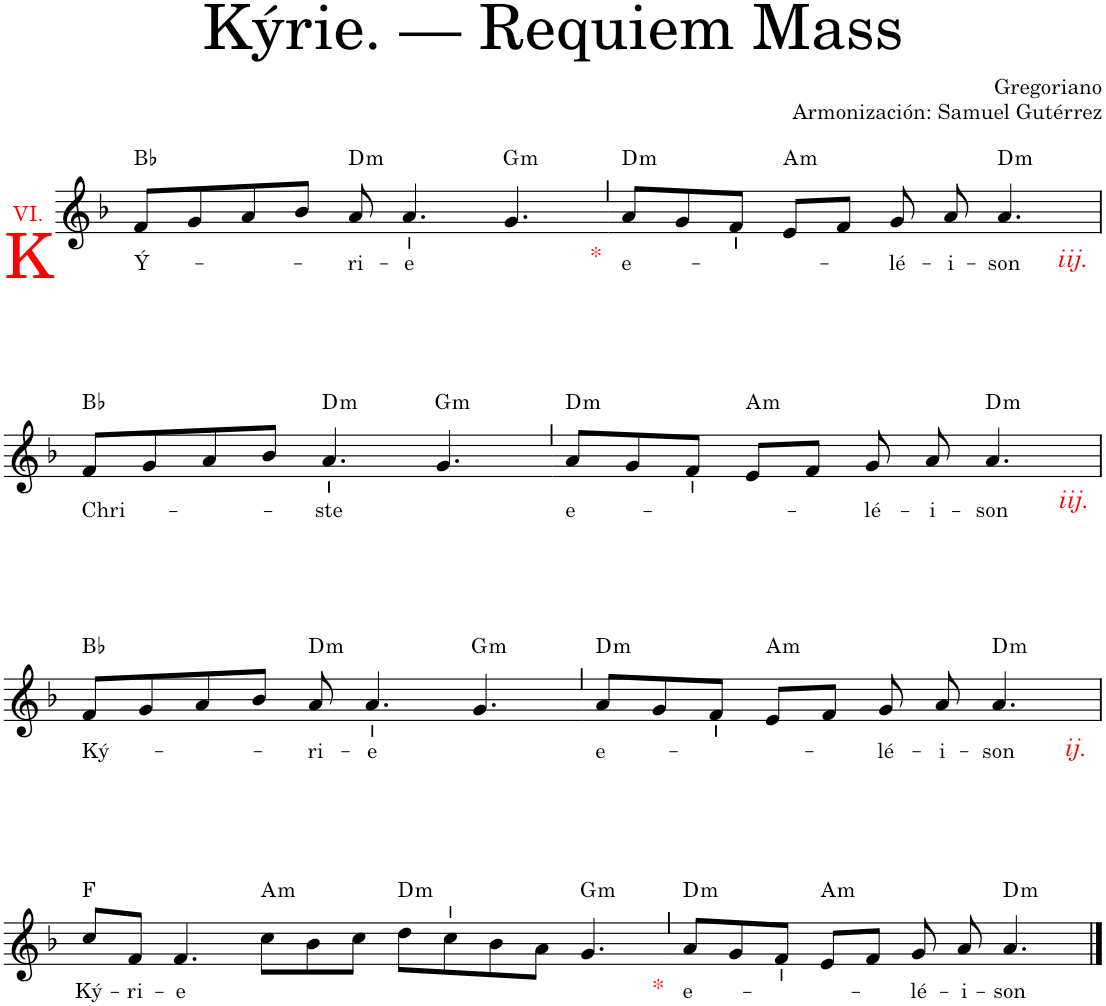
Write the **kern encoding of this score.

**kern	**text	**harte
*part1	*part1	*part1
*staff1	*staff1	*
*I"Soprano	*	*
*clefG2	*	*
*k[b-]	*	*
*M4/4	*	*
=1	=1	=1
!LO:TX:a:color=#FF0000:t=VI.	!	!
!LO:TX:b:color=#FF0000:t=K	!	!
!	!LO:LY:b	!
8f/L	Ý-	Bb:maj
8g/	.	.
8a/	.	.
8b-/J	.	.
!	!LO:LY:b	!LO:H:kt=m
8a/	-ri-	D:min
!	!LO:LY:b	!
4.a/	-e	.
!	!	!LO:H:kt=m
4.g/	.	G:min
=2`	=2`	=2`
!LO:TX:b:color=#FF0000:t=*	!	!
!	!LO:LY:b	!LO:H:kt=m
8a/L	e-	D:min
8g/	.	.
8f/J	.	.
!	!	!LO:H:kt=m
8e/L	.	A:min
8f/J	.	.
!	!LO:LY:b	!
8g/	-lé-	.
!	!LO:LY:b	!
8a/	-i-	.
!LO:TX:b:i:color=#FF0000:t=iij.	!	!
!	!LO:LY:b	!LO:H:kt=m
[8a/	-son	D:min
!!LO:LB:g=z
=3	=3	=3
!	!LO:LY:b	!
*^	*	*
8f/L	2..ryy	Chri-	Bb:maj
4a/]	.	.	.
8g/	.	.	.
!	!	!	!LO:H:kt=m
8a/	.	.	D:min
8b-/J	.	.	.
!	!	!LO:LY:b	!
4.a/	.	-ste	.
!	!	!	!LO:H:kt=m
.	4.ryy	.	G:min
[8g/	.	.	.
=4`	=4`	=4`	=4`
!	!	!LO:LY:b	!LO:H:kt=m
*v	*v	*	*
8a/L	e-	D:min
4g/]	.	.
!	!	!LO:H:kt=m
8g/	.	A:min
8f/J	.	.
8e/L	.	.
8f/J	.	.
!LO:TX:b:i:color=#FF0000:t=iij.	!	!
!	!LO:LY:b	!LO:H:kt=m
8g/	-lé-	D:min
!	!LO:LY:b	!
8a/	-i-	.
!	!LO:LY:b	!
[8a/	-son	.
!!LO:LB:g=z
=5	=5	=5
!	!LO:LY:b	!
*^	*	*
8f/L	1ryy	Ký-	Bb:maj
4a/]	.	.	.
8g/	.	.	.
!	!	!	!LO:H:kt=m
8a/	.	.	D:min
8b-/J	.	.	.
!	!	!LO:LY:b	!
8a/	.	-ri-	.
!	!	!LO:LY:b	!
4.a/	.	-e	.
!	!	!	!LO:H:kt=m
.	2ryy	.	G:min
4.g/	.	.	.
.	8ryy	.	.
=6`	=6`	=6`	=6`
!	!	!LO:LY:b	!LO:H:kt=m
*v	*v	*	*
8a/L	e-	D:min
8g/	.	.
8f/J	.	.
!	!	!LO:H:kt=m
8e/L	.	A:min
8f/J	.	.
!	!LO:LY:b	!
8g/	-lé-	.
!	!LO:LY:b	!
8a/	-i-	.
!LO:TX:b:i:color=#FF0000:t=ij.	!	!
!	!LO:LY:b	!LO:H:kt=m
[8a/	-son	D:min
!!LO:LB:g=z
=7	=7	=7
!	!LO:LY:b	!
*^	*	*
8cc/L	2ryy	Ký-	F:maj
4a/]	.	.	.
!	!	!LO:LY:b	!
8f/J	.	-ri-	.
!	!	!LO:LY:b	!
4.f/	8ryy	-e	.
!	!	!	!LO:H:kt=m
.	1.ryy	.	A:min
8cc\L	.	.	.
!	!	!	!LO:H:kt=m
8b-\	.	.	D:min
8cc\J	.	.	.
8dd\L	.	.	.
8cc\	.	.	.
!	!	!	!LO:H:kt=m
8b-\	.	.	G:min
8a\J	.	.	.
4.g/	.	.	.
=8`	=8`	=8`	=8`
!LO:TX:b:color=#FF0000:t=*	!	!	!
!	!	!LO:LY:b	!LO:H:kt=m
*v	*v	*	*
8a/L	e-	D:min
8g/	.	.
8f/J	.	.
!	!	!LO:H:kt=m
8e/L	.	A:min
8f/J	.	.
!	!LO:LY:b	!
8g/	-lé-	.
!	!LO:LY:b	!
8a/	-i-	.
!	!LO:LY:b	!LO:H:kt=m
[8a/	-son	D:min
==9	==9	==9
4a/]	.	.
=	=	=
*-	*-	*-
